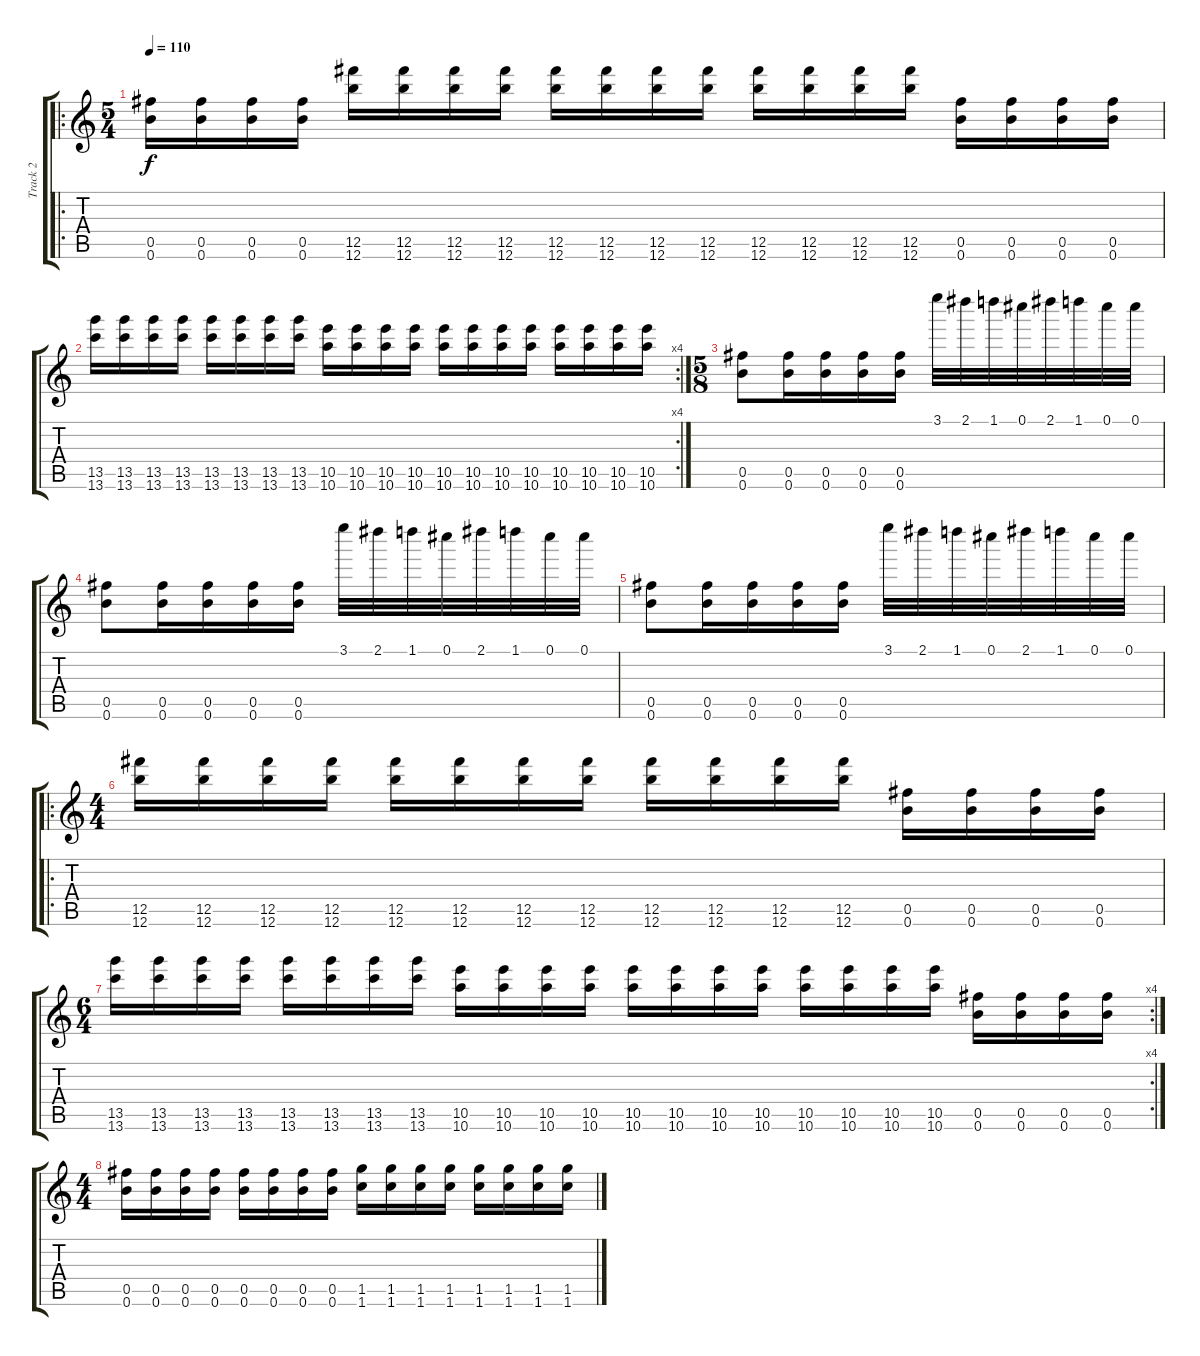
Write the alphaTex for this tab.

\track ("Track 2" "Track 2") {instrument banjo}
\staff {score tabs}
\tuning (Db6 Ab5 E5 B4 Gb4 B3) {hide}
\displaytranspose 12
\ro
\ts (5 4)
\tempo 110
\clef g2
\ks c
(0.5 0.6).16{dy f} (0.5 0.6).16 (0.5 0.6).16 (0.5 0.6).16 (12.5 12.6).16 (12.5 12.6).16 (12.5 12.6).16 (12.5 12.6).16 (12.5 12.6).16 (12.5 12.6).16 (12.5 12.6).16 (12.5 12.6).16 (12.5 12.6).16 (12.5 12.6).16 (12.5 12.6).16 (12.5 12.6).16 (0.5 0.6).16 (0.5 0.6).16 (0.5 0.6).16 (0.5 0.6).16 |
\rc 4
(13.5 13.6).16 (13.5 13.6).16 (13.5 13.6).16 (13.5 13.6).16 (13.5 13.6).16 (13.5 13.6).16 (13.5 13.6).16 (13.5 13.6).16 (10.5 10.6).16 (10.5 10.6).16 (10.5 10.6).16 (10.5 10.6).16 (10.5 10.6).16 (10.5 10.6).16 (10.5 10.6).16 (10.5 10.6).16 (10.5 10.6).16 (10.5 10.6).16 (10.5 10.6).16 (10.5 10.6).16 |
\ts (5 8)
(0.5 0.6).8 (0.5 0.6).16 (0.5 0.6).16 (0.5 0.6).16 (0.5 0.6).16 3.1.32 2.1.32 1.1.32 0.1.32 2.1.32 1.1.32 0.1.32 0.1.32 |
(0.5 0.6).8 (0.5 0.6).16 (0.5 0.6).16 (0.5 0.6).16 (0.5 0.6).16 3.1.32 2.1.32 1.1.32 0.1.32 2.1.32 1.1.32 0.1.32 0.1.32 |
(0.5 0.6).8 (0.5 0.6).16 (0.5 0.6).16 (0.5 0.6).16 (0.5 0.6).16 3.1.32 2.1.32 1.1.32 0.1.32 2.1.32 1.1.32 0.1.32 0.1.32 |
\ro
\ts (4 4)
(12.5 12.6).16 (12.5 12.6).16 (12.5 12.6).16 (12.5 12.6).16 (12.5 12.6).16 (12.5 12.6).16 (12.5 12.6).16 (12.5 12.6).16 (12.5 12.6).16 (12.5 12.6).16 (12.5 12.6).16 (12.5 12.6).16 (0.5 0.6).16 (0.5 0.6).16 (0.5 0.6).16 (0.5 0.6).16 |
\rc 4
\ts (6 4)
(13.5 13.6).16 (13.5 13.6).16 (13.5 13.6).16 (13.5 13.6).16 (13.5 13.6).16 (13.5 13.6).16 (13.5 13.6).16 (13.5 13.6).16 (10.5 10.6).16 (10.5 10.6).16 (10.5 10.6).16 (10.5 10.6).16 (10.5 10.6).16 (10.5 10.6).16 (10.5 10.6).16 (10.5 10.6).16 (10.5 10.6).16 (10.5 10.6).16 (10.5 10.6).16 (10.5 10.6).16 (0.5 0.6).16 (0.5 0.6).16 (0.5 0.6).16 (0.5 0.6).16 |
\ts (4 4)
(0.5 0.6).16 (0.5 0.6).16 (0.5 0.6).16 (0.5 0.6).16 (0.5 0.6).16 (0.5 0.6).16 (0.5 0.6).16 (0.5 0.6).16 (1.5 1.6).16 (1.5 1.6).16 (1.5 1.6).16 (1.5 1.6).16 (1.5 1.6).16 (1.5 1.6).16 (1.5 1.6).16 (1.5 1.6).16
